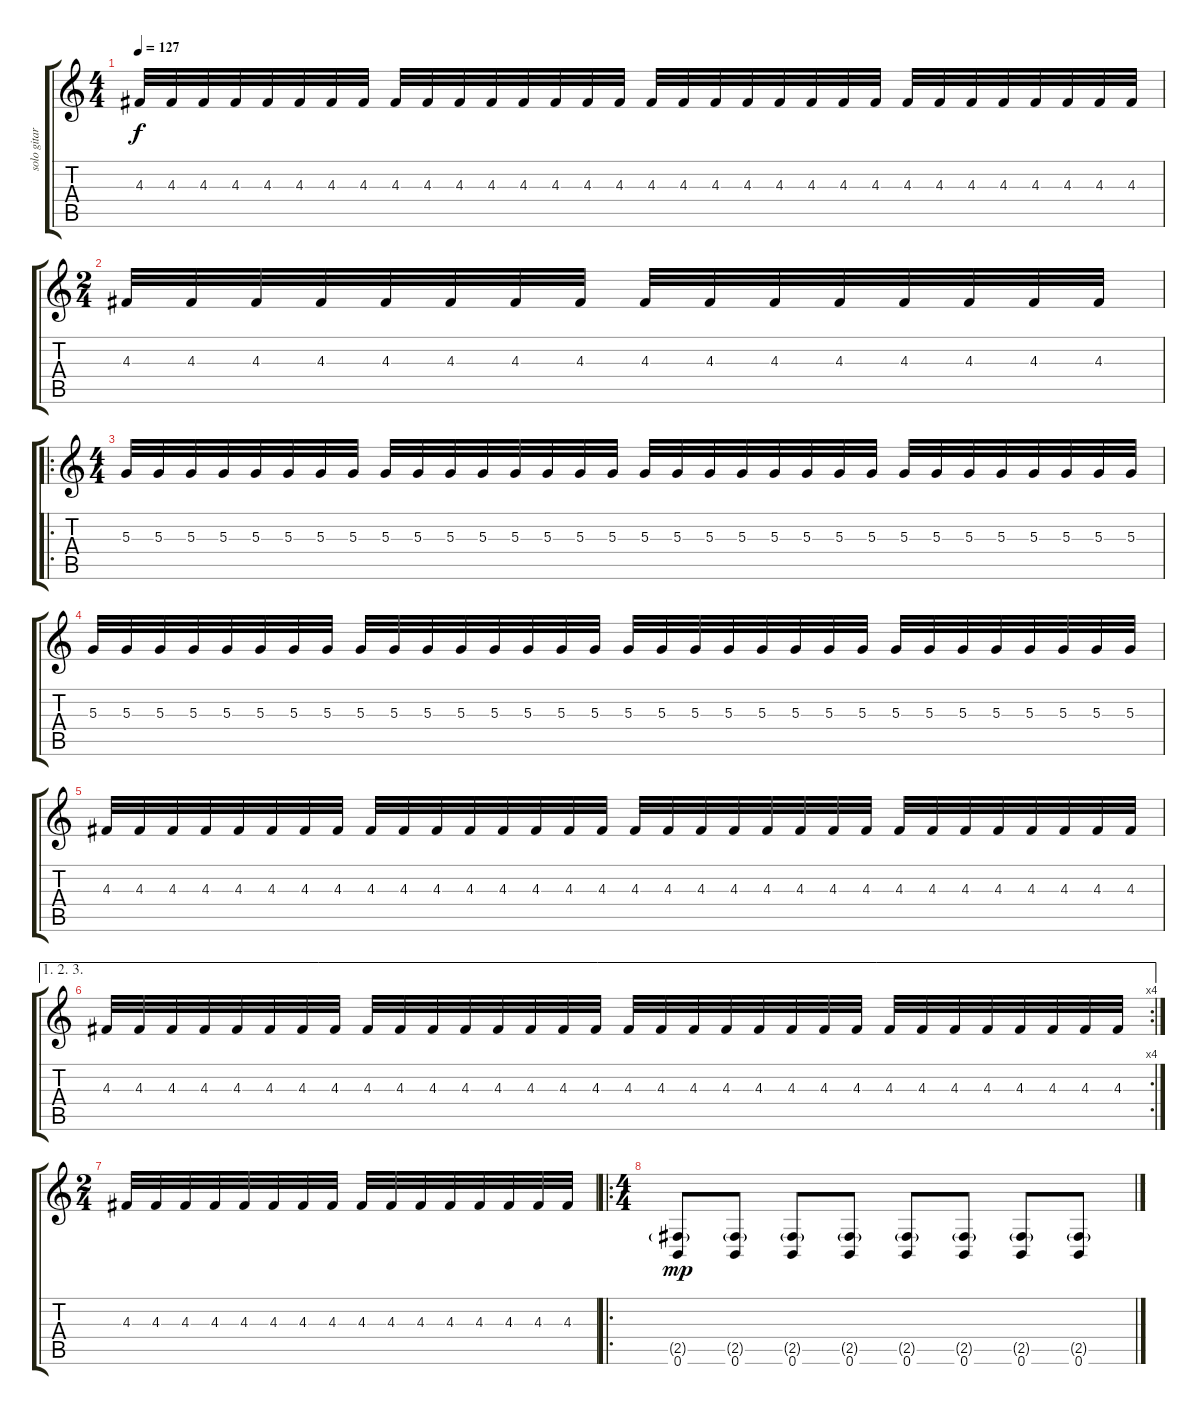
\track ("solo gitara" "solo gitar") {instrument distortionguitar}
\staff {score tabs}
\tuning (B3 Gb3 D3 A2 E2 B1) {hide}
\ts (4 4)
\tempo 127
\clef g2
\ks c
4.3.32{dy f} 4.3.32 4.3.32 4.3.32 4.3.32 4.3.32 4.3.32 4.3.32 4.3.32 4.3.32 4.3.32 4.3.32 4.3.32 4.3.32 4.3.32 4.3.32 4.3.32 4.3.32 4.3.32 4.3.32 4.3.32 4.3.32 4.3.32 4.3.32 4.3.32 4.3.32 4.3.32 4.3.32 4.3.32 4.3.32 4.3.32 4.3.32 |
\ts (2 4)
4.3.32 4.3.32 4.3.32 4.3.32 4.3.32 4.3.32 4.3.32 4.3.32 4.3.32 4.3.32 4.3.32 4.3.32 4.3.32 4.3.32 4.3.32 4.3.32 |
\ro
\ts (4 4)
5.3.32 5.3.32 5.3.32 5.3.32 5.3.32 5.3.32 5.3.32 5.3.32 5.3.32 5.3.32 5.3.32 5.3.32 5.3.32 5.3.32 5.3.32 5.3.32 5.3.32 5.3.32 5.3.32 5.3.32 5.3.32 5.3.32 5.3.32 5.3.32 5.3.32 5.3.32 5.3.32 5.3.32 5.3.32 5.3.32 5.3.32 5.3.32 |
5.3.32 5.3.32 5.3.32 5.3.32 5.3.32 5.3.32 5.3.32 5.3.32 5.3.32 5.3.32 5.3.32 5.3.32 5.3.32 5.3.32 5.3.32 5.3.32 5.3.32 5.3.32 5.3.32 5.3.32 5.3.32 5.3.32 5.3.32 5.3.32 5.3.32 5.3.32 5.3.32 5.3.32 5.3.32 5.3.32 5.3.32 5.3.32 |
4.3.32 4.3.32 4.3.32 4.3.32 4.3.32 4.3.32 4.3.32 4.3.32 4.3.32 4.3.32 4.3.32 4.3.32 4.3.32 4.3.32 4.3.32 4.3.32 4.3.32 4.3.32 4.3.32 4.3.32 4.3.32 4.3.32 4.3.32 4.3.32 4.3.32 4.3.32 4.3.32 4.3.32 4.3.32 4.3.32 4.3.32 4.3.32 |
\ae (1 2 3)
\rc 4
4.3.32 4.3.32 4.3.32 4.3.32 4.3.32 4.3.32 4.3.32 4.3.32 4.3.32 4.3.32 4.3.32 4.3.32 4.3.32 4.3.32 4.3.32 4.3.32 4.3.32 4.3.32 4.3.32 4.3.32 4.3.32 4.3.32 4.3.32 4.3.32 4.3.32 4.3.32 4.3.32 4.3.32 4.3.32 4.3.32 4.3.32 4.3.32 |
\ts (2 4)
4.3.32 4.3.32 4.3.32 4.3.32 4.3.32 4.3.32 4.3.32 4.3.32 4.3.32 4.3.32 4.3.32 4.3.32 4.3.32 4.3.32 4.3.32 4.3.32 |
\ro
\ts (4 4)
(2.5{g} 0.6).8{dy mp} (2.5{g} 0.6).8 (2.5{g} 0.6).8 (2.5{g} 0.6).8 (2.5{g} 0.6).8 (2.5{g} 0.6).8 (2.5{g} 0.6).8 (2.5{g} 0.6).8
